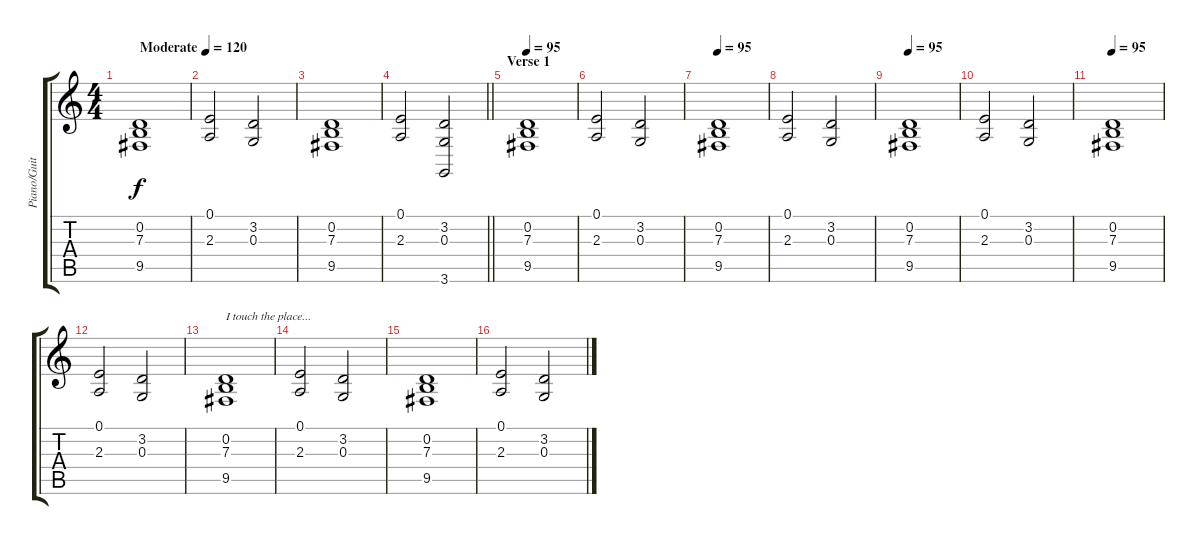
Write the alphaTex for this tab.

\track ("Piano/Guitar" "Piano/Guit") {instrument acousticgrandpiano}
\staff {score tabs}
\tuning (E4 B3 G3 D3 A2 E2) {hide}
\ts (4 4)
\tempo (120 "Moderate")
\tempo 95
\tempo (120 "Moderate")
\clef g2
\ks c
(0.2 7.3 9.5).1{dy f instrument acousticgrandpiano} |
(0.1 2.3).2 (3.2 0.3).2 |
(0.2 7.3 9.5).1 |
\barLineRight lightlight
(0.1 2.3).2 (3.2 0.3 3.6).2 |
\section ("" "Verse 1")
\tempo 95
(0.2 7.3 9.5).1 |
(0.1 2.3).2 (3.2 0.3).2 |
\tempo 95
(0.2 7.3 9.5).1 |
(0.1 2.3).2 (3.2 0.3).2 |
\tempo 95
(0.2 7.3 9.5).1 |
(0.1 2.3).2 (3.2 0.3).2 |
\tempo 95
(0.2 7.3 9.5).1 |
(0.1 2.3).2 (3.2 0.3).2 |
(0.2 7.3 9.5).1{txt "I touch the place..."} |
(0.1 2.3).2 (3.2 0.3).2 |
(0.2 7.3 9.5).1 |
(0.1 2.3).2 (3.2 0.3).2
